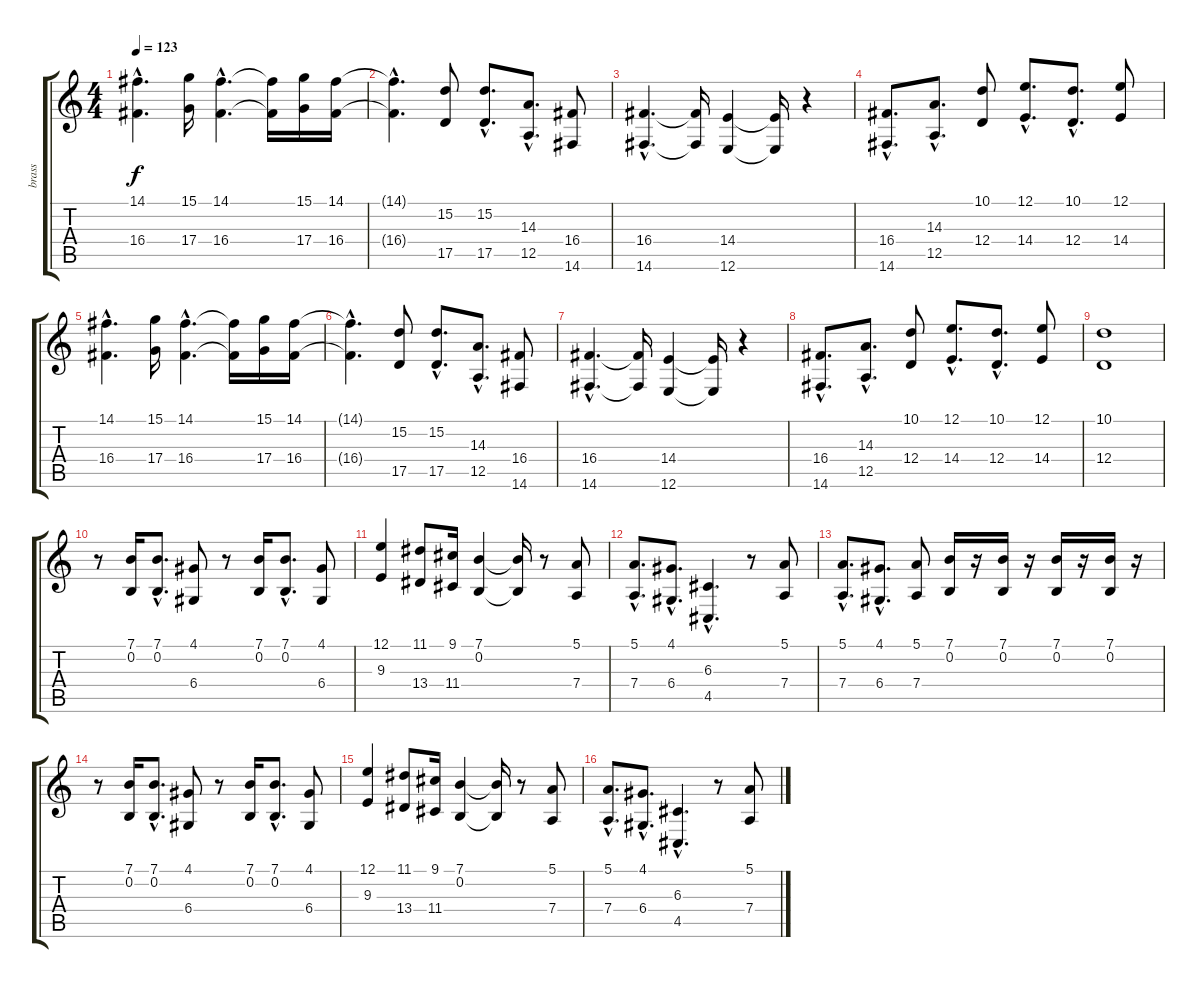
\track ("brass" "brass") {instrument trombone}
\staff {score tabs}
\tuning (E4 B3 G3 D3 A2 E2) {hide}
\ts (4 4)
\tempo 123
\clef g2
\ks c
(14.1{hac} 16.4{hac}).4{d dy f} (15.1 17.4).16 (14.1{hac} 16.4{hac}).4{d} (14.1{t} 16.4{t}).16 (15.1 17.4).16 (14.1 16.4).16 |
(14.1{hac t} 16.4{hac t}).4{d} (15.2 17.5).8 (15.2{hac} 17.5{hac}).8{d} (14.3{hac} 12.5{hac}).8{d} (16.4 14.6).8 |
(16.4{hac} 14.6{hac}).4{d} (16.4{t} 14.6{t}).16 (14.4 12.6).4 (14.4{t} 12.6{t}).16 r.4 |
(16.4{hac} 14.6{hac}).8{d} (14.3{hac} 12.5{hac}).8{d} (10.1 12.4).8 (12.1{hac} 14.4{hac}).8{d} (10.1{hac} 12.4{hac}).8{d} (12.1 14.4).8 |
(14.1{hac} 16.4{hac}).4{d} (15.1 17.4).16 (14.1{hac} 16.4{hac}).4{d} (14.1{t} 16.4{t}).16 (15.1 17.4).16 (14.1 16.4).16 |
(14.1{hac t} 16.4{hac t}).4{d} (15.2 17.5).8 (15.2{hac} 17.5{hac}).8{d} (14.3{hac} 12.5{hac}).8{d} (16.4 14.6).8 |
(16.4{hac} 14.6{hac}).4{d} (16.4{t} 14.6{t}).16 (14.4 12.6).4 (14.4{t} 12.6{t}).16 r.4 |
(16.4{hac} 14.6{hac}).8{d} (14.3{hac} 12.5{hac}).8{d} (10.1 12.4).8 (12.1{hac} 14.4{hac}).8{d} (10.1{hac} 12.4{hac}).8{d} (12.1 14.4).8 |
(10.1 12.4).1 |
r.8 (7.1 0.2).16 (7.1{hac} 0.2{hac}).8{d} (4.1 6.4).8 r.8 (7.1 0.2).16 (7.1{hac} 0.2{hac}).8{d} (4.1 6.4).8 |
(12.1 9.3).4 (11.1 13.4).8 (9.1 11.4).16 (7.1 0.2).4 (7.1{t} 0.2{t}).16 r.8 (5.1 7.4).8 |
(5.1{hac} 7.4{hac}).8{d} (4.1{hac} 6.4{hac}).8{d} (6.3{hac} 4.5{hac}).4{d} r.8 (5.1 7.4).8 |
(5.1{hac} 7.4{hac}).8{d} (4.1{hac} 6.4{hac}).8{d} (5.1 7.4).8 (7.1 0.2).16 r.16 (7.1 0.2).16 r.16 (7.1 0.2).16 r.16 (7.1 0.2).16 r.16 |
r.8 (7.1 0.2).16 (7.1{hac} 0.2{hac}).8{d} (4.1 6.4).8 r.8 (7.1 0.2).16 (7.1{hac} 0.2{hac}).8{d} (4.1 6.4).8 |
(12.1 9.3).4 (11.1 13.4).8 (9.1 11.4).16 (7.1 0.2).4 (7.1{t} 0.2{t}).16 r.8 (5.1 7.4).8 |
(5.1{hac} 7.4{hac}).8{d} (4.1{hac} 6.4{hac}).8{d} (6.3{hac} 4.5{hac}).4{d} r.8 (5.1 7.4).8
